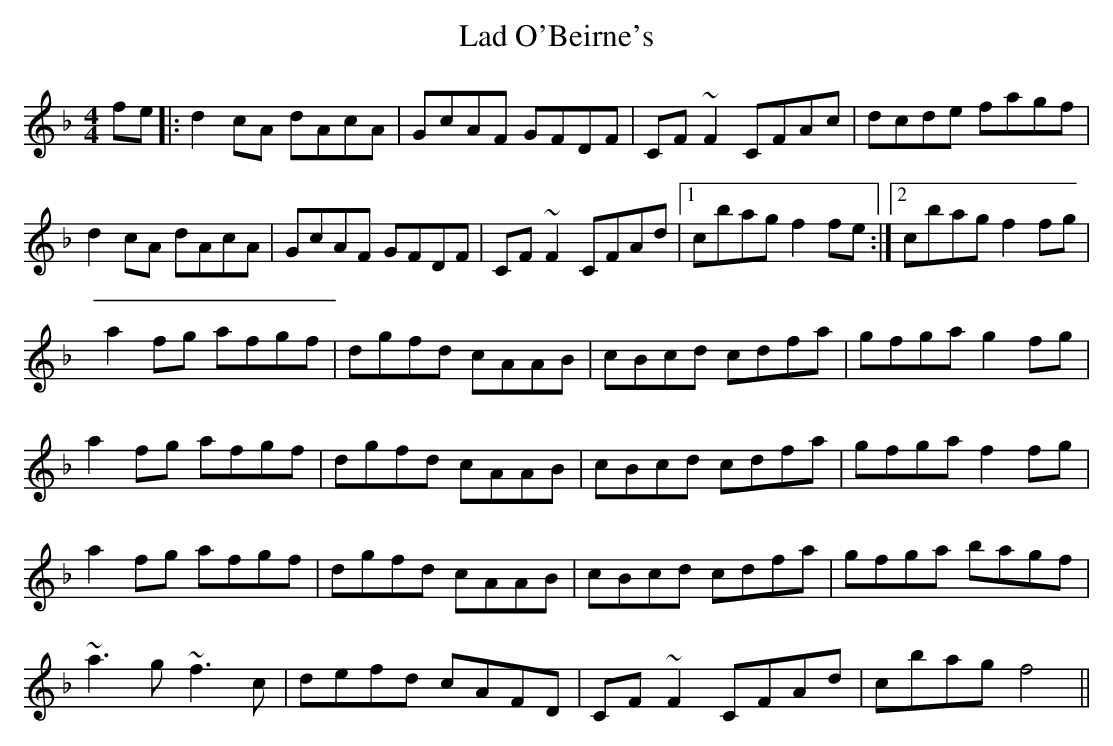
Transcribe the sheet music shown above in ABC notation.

X:1
T:Lad O'Beirne's
M:4/4
L:1/8
K:Dm
fe|:d2cA dAcA|GcAF GFDF|CF~F2 CFAc|dcde fagf|
d2cA dAcA|GcAF GFDF|CF~F2 CFAd|1 cbag f2fe:|2 cbag f2fg|
a2fg afgf|dgfd cAAB|cBcd cdfa|gfga g2fg|
a2fg afgf|dgfd cAAB|cBcd cdfa|gfga f2fg|
a2fg afgf|dgfd cAAB|cBcd cdfa|gfga bagf|
~a3g ~f3c|defd cAFD|CF~F2 CFAd|cbag f4||
